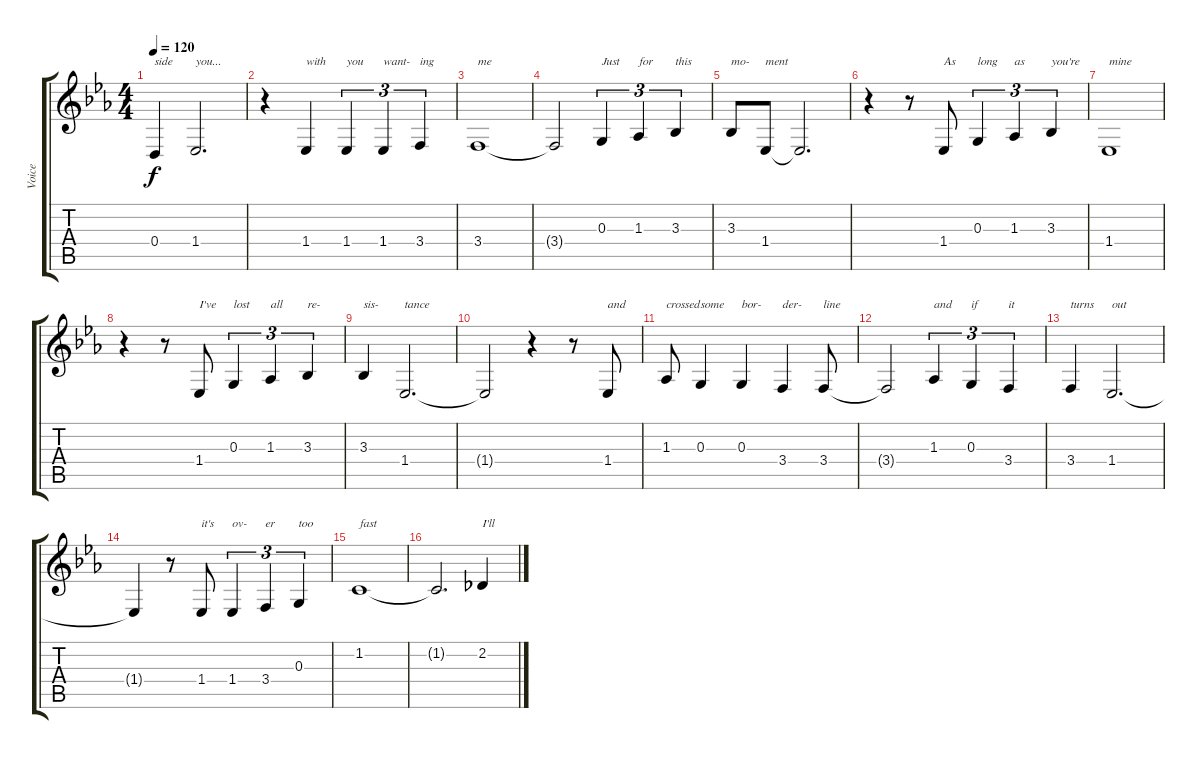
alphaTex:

\track ("Voice" "Voice") {instrument violin}
\staff {score tabs}
\tuning (E4 B3 G3 D3 A2 E2) {hide}
\ts (4 4)
\tempo 120
\clef g2
\ks eb
0.4.4{txt "side" dy f} 1.4.2{d txt "you..."} |
r.4 1.4.4{txt "with"} 1.4.4{tu (3 2) txt "you"} 1.4.4{tu (3 2) txt "want-"} 3.4.4{tu (3 2) txt "ing"} |
3.4.1{txt "me"} |
3.4{t}.2 0.3.4{tu (3 2) txt "Just"} 1.3.4{tu (3 2) txt "for"} 3.3.4{tu (3 2) txt "this"} |
3.3.8{txt "mo-"} 1.4.8{txt "ment"} 1.4{t}.2{d} |
r.4 r.8 1.4.8{txt "As"} 0.3.4{tu (3 2) txt "long"} 1.3.4{tu (3 2) txt "as"} 3.3.4{tu (3 2) txt "you're"} |
1.4.1{txt "mine"} |
r.4 r.8 1.4.8{txt "I've"} 0.3.4{tu (3 2) txt "lost"} 1.3.4{tu (3 2) txt "all"} 3.3.4{tu (3 2) txt "re-"} |
3.3.4{txt "sis-"} 1.4.2{d txt "tance"} |
1.4{t}.2 r.4 r.8 1.4.8{txt "and"} |
1.3.8{txt "crossed"} 0.3.4{txt "some"} 0.3.4{txt "bor-"} 3.4.4{txt "der-"} 3.4.8{txt "line"} |
3.4{t}.2 1.3.4{tu (3 2) txt "and"} 0.3.4{tu (3 2) txt "if"} 3.4.4{tu (3 2) txt "it"} |
3.4.4{txt "turns"} 1.4.2{d txt "out"} |
1.4{t}.4 r.8 1.4.8{txt "it's"} 1.4.4{tu (3 2) txt "ov-"} 3.4.4{tu (3 2) txt "er"} 0.3.4{tu (3 2) txt "too"} |
1.2.1{txt "fast"} |
1.2{t}.2{d} 2.2.4{txt "I'll"}
